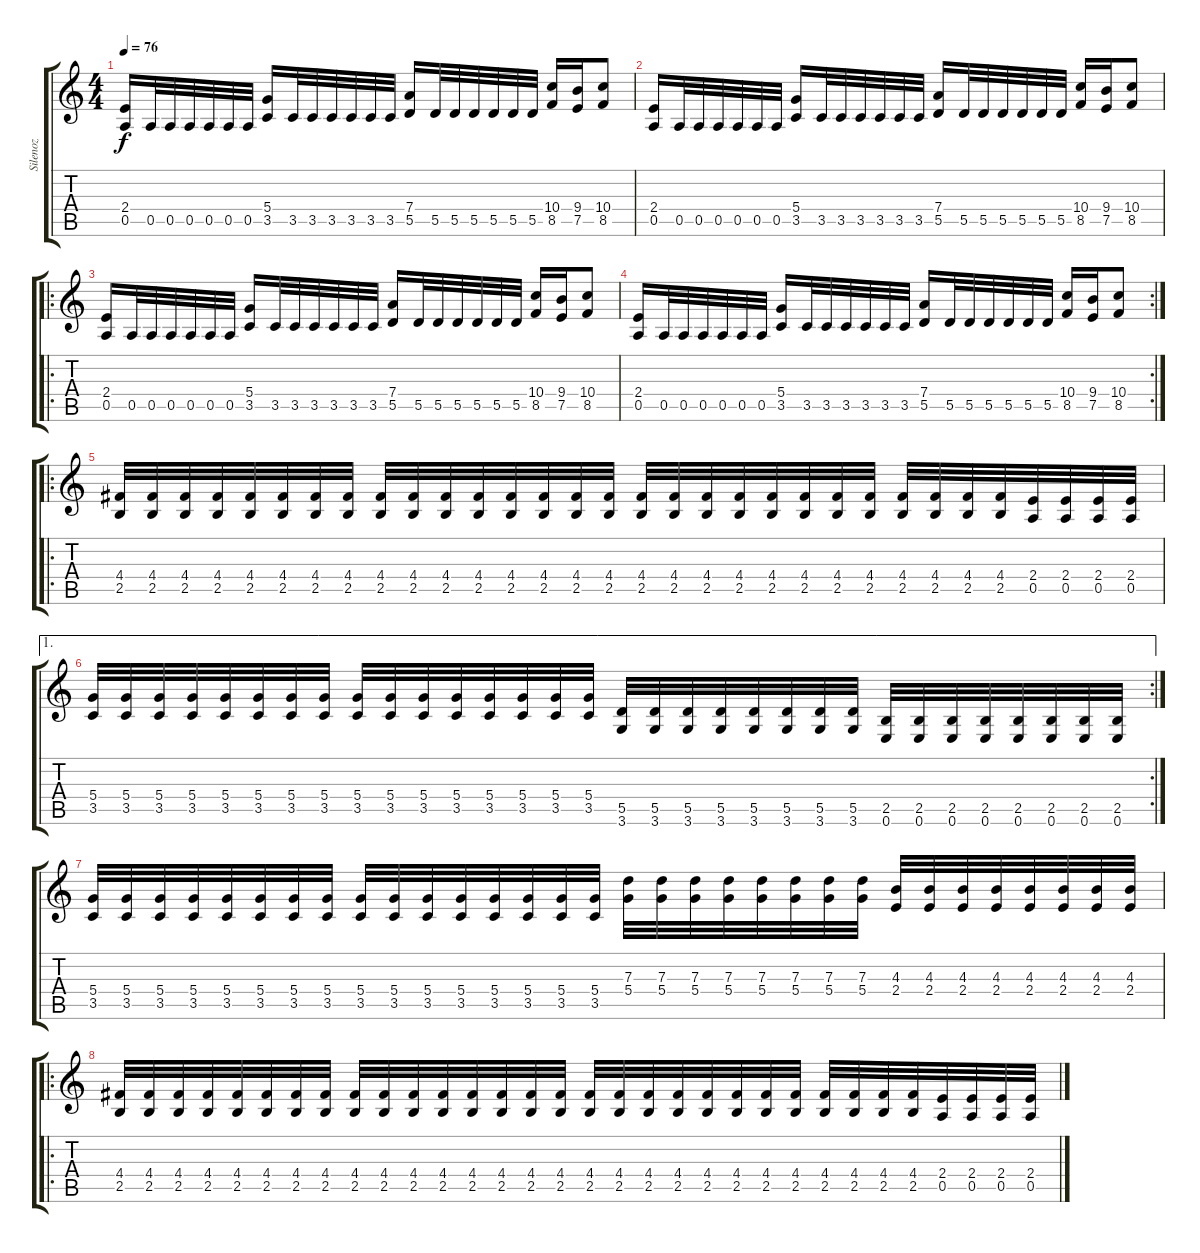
\track ("Silenoz" "Silenoz") {instrument overdrivenguitar}
\staff {score tabs}
\tuning (E4 B3 G3 D3 A2 E2) {hide}
\ts (4 4)
\tempo 76
\clef g2
\ks c
(2.4 0.5).16{dy f volume 13 instrument overdrivenguitar} 0.5.32 0.5.32 0.5.32 0.5.32 0.5.32 0.5.32 (5.4 3.5).16 3.5.32 3.5.32 3.5.32 3.5.32 3.5.32 3.5.32 (7.4 5.5).16 5.5.32 5.5.32 5.5.32 5.5.32 5.5.32 5.5.32 (10.4 8.5).16 (9.4 7.5).16 (10.4 8.5).8 |
(2.4 0.5).16{volume 13} 0.5.32 0.5.32 0.5.32 0.5.32 0.5.32 0.5.32 (5.4 3.5).16 3.5.32 3.5.32 3.5.32 3.5.32 3.5.32 3.5.32 (7.4 5.5).16 5.5.32 5.5.32 5.5.32 5.5.32 5.5.32 5.5.32 (10.4 8.5).16 (9.4 7.5).16 (10.4 8.5).8 |
\ro
(2.4 0.5).16{volume 13} 0.5.32 0.5.32 0.5.32 0.5.32 0.5.32 0.5.32 (5.4 3.5).16 3.5.32 3.5.32 3.5.32 3.5.32 3.5.32 3.5.32 (7.4 5.5).16 5.5.32 5.5.32 5.5.32 5.5.32 5.5.32 5.5.32 (10.4 8.5).16 (9.4 7.5).16 (10.4 8.5).8 |
\rc 2
(2.4 0.5).16 0.5.32 0.5.32 0.5.32 0.5.32 0.5.32 0.5.32 (5.4 3.5).16 3.5.32 3.5.32 3.5.32 3.5.32 3.5.32 3.5.32 (7.4 5.5).16 5.5.32 5.5.32 5.5.32 5.5.32 5.5.32 5.5.32 (10.4 8.5).16 (9.4 7.5).16 (10.4 8.5).8 |
\ro
(4.4 2.5).32{volume 13} (4.4 2.5).32 (4.4 2.5).32 (4.4 2.5).32 (4.4 2.5).32 (4.4 2.5).32 (4.4 2.5).32 (4.4 2.5).32 (4.4 2.5).32 (4.4 2.5).32 (4.4 2.5).32 (4.4 2.5).32 (4.4 2.5).32 (4.4 2.5).32 (4.4 2.5).32 (4.4 2.5).32 (4.4 2.5).32 (4.4 2.5).32 (4.4 2.5).32 (4.4 2.5).32 (4.4 2.5).32 (4.4 2.5).32 (4.4 2.5).32 (4.4 2.5).32 (4.4 2.5).32 (4.4 2.5).32 (4.4 2.5).32 (4.4 2.5).32 (2.4 0.5).32 (2.4 0.5).32 (2.4 0.5).32 (2.4 0.5).32 |
\ae 1
\rc 2
(5.4 3.5).32 (5.4 3.5).32 (5.4 3.5).32 (5.4 3.5).32 (5.4 3.5).32 (5.4 3.5).32 (5.4 3.5).32 (5.4 3.5).32 (5.4 3.5).32 (5.4 3.5).32 (5.4 3.5).32 (5.4 3.5).32 (5.4 3.5).32 (5.4 3.5).32 (5.4 3.5).32 (5.4 3.5).32 (5.5 3.6).32 (5.5 3.6).32 (5.5 3.6).32 (5.5 3.6).32 (5.5 3.6).32 (5.5 3.6).32 (5.5 3.6).32 (5.5 3.6).32 (2.5 0.6).32 (2.5 0.6).32 (2.5 0.6).32 (2.5 0.6).32 (2.5 0.6).32 (2.5 0.6).32 (2.5 0.6).32 (2.5 0.6).32 |
(5.4 3.5).32 (5.4 3.5).32 (5.4 3.5).32 (5.4 3.5).32 (5.4 3.5).32 (5.4 3.5).32 (5.4 3.5).32 (5.4 3.5).32 (5.4 3.5).32 (5.4 3.5).32 (5.4 3.5).32 (5.4 3.5).32 (5.4 3.5).32 (5.4 3.5).32 (5.4 3.5).32 (5.4 3.5).32 (7.3 5.4).32 (7.3 5.4).32 (7.3 5.4).32 (7.3 5.4).32 (7.3 5.4).32 (7.3 5.4).32 (7.3 5.4).32 (7.3 5.4).32 (4.3 2.4).32 (4.3 2.4).32 (4.3 2.4).32 (4.3 2.4).32 (4.3 2.4).32 (4.3 2.4).32 (4.3 2.4).32 (4.3 2.4).32 |
\ro
(4.4 2.5).32{volume 13} (4.4 2.5).32 (4.4 2.5).32 (4.4 2.5).32 (4.4 2.5).32 (4.4 2.5).32 (4.4 2.5).32 (4.4 2.5).32 (4.4 2.5).32 (4.4 2.5).32 (4.4 2.5).32 (4.4 2.5).32 (4.4 2.5).32 (4.4 2.5).32 (4.4 2.5).32 (4.4 2.5).32 (4.4 2.5).32 (4.4 2.5).32 (4.4 2.5).32 (4.4 2.5).32 (4.4 2.5).32 (4.4 2.5).32 (4.4 2.5).32 (4.4 2.5).32 (4.4 2.5).32 (4.4 2.5).32 (4.4 2.5).32 (4.4 2.5).32 (2.4 0.5).32 (2.4 0.5).32 (2.4 0.5).32 (2.4 0.5).32
